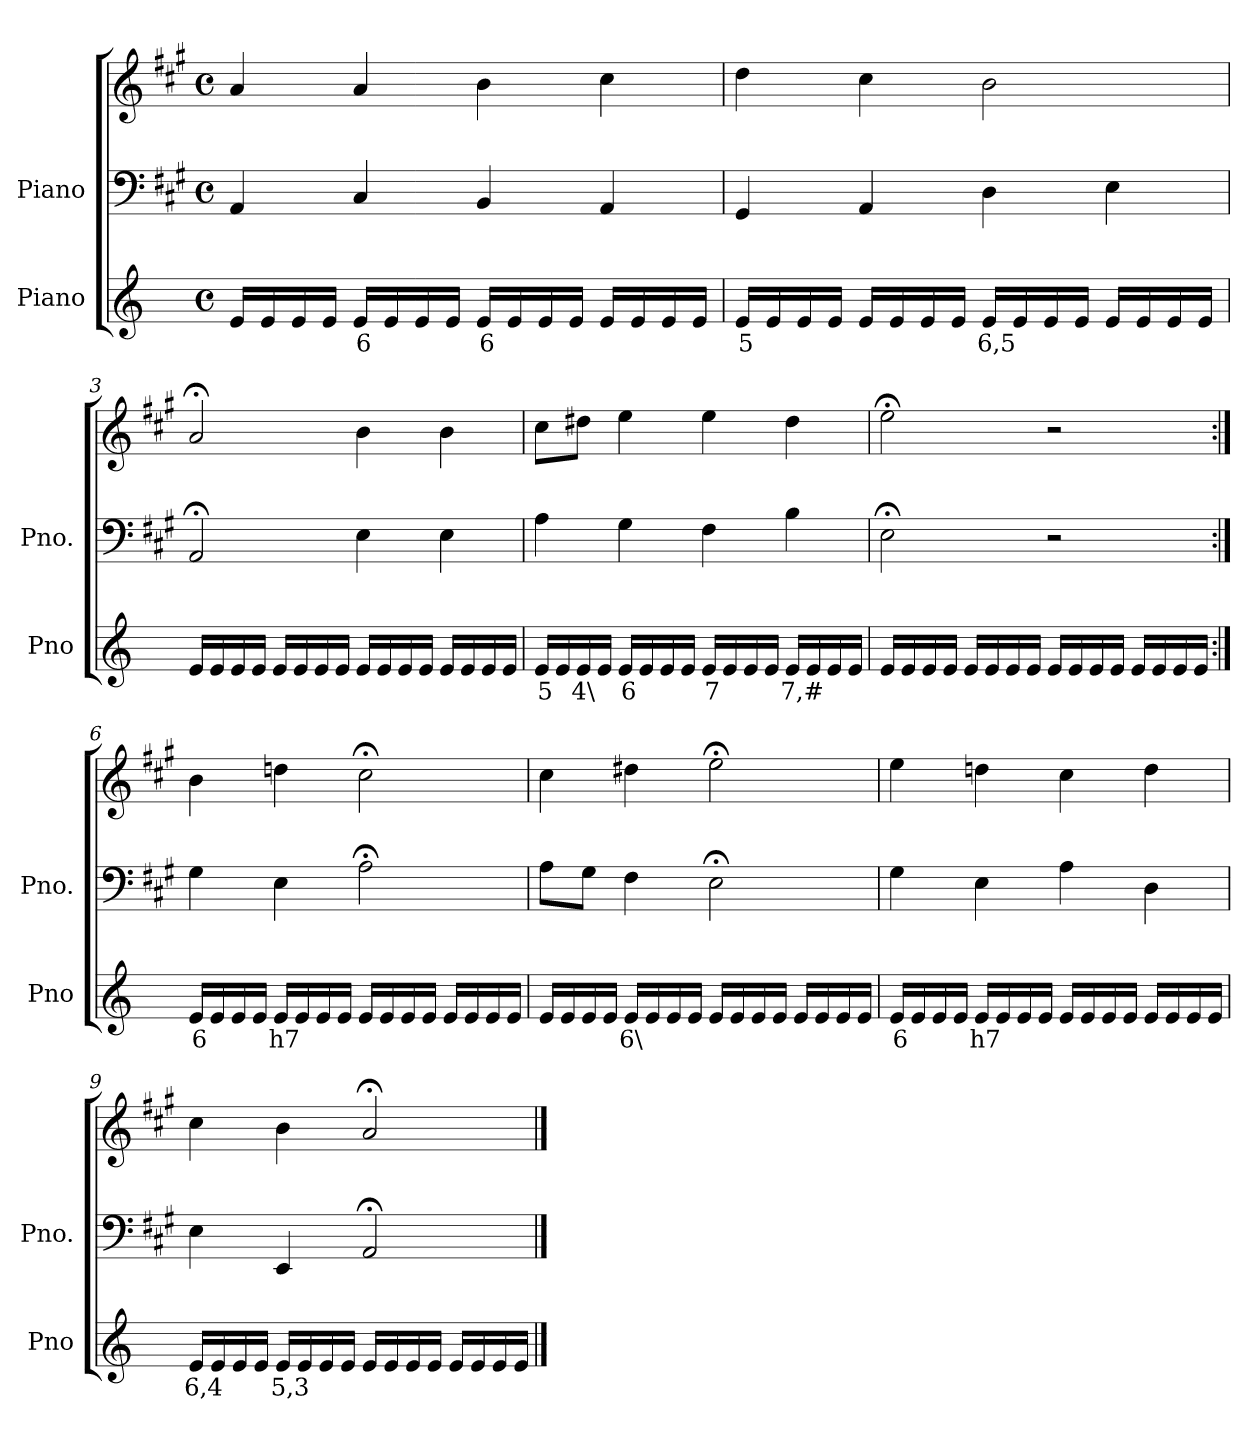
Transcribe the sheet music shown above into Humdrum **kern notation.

**kern	**text	**kern	**kern
*part2	*part2	*part1	*part1
*staff3	*staff3	*staff2	*staff1
*I"Piano	*	*I"Piano	*
*I'Pno	*	*I'Pno.	*
*clefG2	*	*clefF4	*clefG2
*k[]	*	*k[f#c#g#]	*k[f#c#g#]
*M4/4	*	*M4/4	*M4/4
*met(c)	*	*met(c)	*met(c)
=1	=1	=1	=1
16e/LL	.	4AA/	4a/
16e/	.	.	.
16e/	.	.	.
16e/JJ	.	.	.
!	!LO:LY:b	!	!
16e/LL	6	4C#/	4a/
16e/	.	.	.
16e/	.	.	.
16e/JJ	.	.	.
!	!LO:LY:b	!	!
16e/LL	6	4BB/	4b\
16e/	.	.	.
16e/	.	.	.
16e/JJ	.	.	.
16e/LL	.	4AA/	4cc#\
16e/	.	.	.
16e/	.	.	.
16e/JJ	.	.	.
=2	=2	=2	=2
!	!LO:LY:b	!	!
16e/LL	5	4GG#/	4dd\
16e/	.	.	.
16e/	.	.	.
16e/JJ	.	.	.
16e/LL	.	4AA/	4cc#\
16e/	.	.	.
16e/	.	.	.
16e/JJ	.	.	.
!	!LO:LY:b	!	!
16e/LL	6,5	4D\	2b\
16e/	.	.	.
16e/	.	.	.
16e/JJ	.	.	.
16e/LL	.	4E\	.
16e/	.	.	.
16e/	.	.	.
16e/JJ	.	.	.
=3	=3	=3	=3
16e/LL	.	2AA;</	2a;</
16e/	.	.	.
16e/	.	.	.
16e/JJ	.	.	.
16e/LL	.	.	.
16e/	.	.	.
16e/	.	.	.
16e/JJ	.	.	.
16e/LL	.	4E\	4b\
16e/	.	.	.
16e/	.	.	.
16e/JJ	.	.	.
16e/LL	.	4E\	4b\
16e/	.	.	.
16e/	.	.	.
16e/JJ	.	.	.
=4	=4	=4	=4
!	!LO:LY:b	!	!
16e/LL	5	4A\	8cc#\L
16e/	.	.	.
!	!LO:LY:b	!	!
16e/	4\	.	8dd#X\J
16e/JJ	.	.	.
!	!LO:LY:b	!	!
16e/LL	6	4G#\	4ee\
16e/	.	.	.
16e/	.	.	.
16e/JJ	.	.	.
!	!LO:LY:b	!	!
16e/LL	7	4F#\	4ee\
16e/	.	.	.
16e/	.	.	.
16e/JJ	.	.	.
!	!LO:LY:b	!	!
16e/LL	7,#	4B\	4dd#\
16e/	.	.	.
16e/	.	.	.
16e/JJ	.	.	.
=5	=5	=5	=5
16e/LL	.	2E;<\	2ee;<\
16e/	.	.	.
16e/	.	.	.
16e/JJ	.	.	.
16e/LL	.	.	.
16e/	.	.	.
16e/	.	.	.
16e/JJ	.	.	.
16e/LL	.	2r	2r
16e/	.	.	.
16e/	.	.	.
16e/JJ	.	.	.
16e/LL	.	.	.
16e/	.	.	.
16e/	.	.	.
16e/JJ	.	.	.
=6:|!	=6:|!	=6:|!	=6:|!
!	!LO:LY:b	!	!
16e/LL	6	4G#\	4b\
16e/	.	.	.
16e/	.	.	.
16e/JJ	.	.	.
!	!LO:LY:b	!	!
16e/LL	h7	4E\	4ddn\
16e/	.	.	.
16e/	.	.	.
16e/JJ	.	.	.
16e/LL	.	2A;<\	2cc#;<\
16e/	.	.	.
16e/	.	.	.
16e/JJ	.	.	.
16e/LL	.	.	.
16e/	.	.	.
16e/	.	.	.
16e/JJ	.	.	.
=7	=7	=7	=7
16e/LL	.	8A\L	4cc#\
16e/	.	.	.
!	!LO:LY:b	!	!
16e/	_	8G#\J	.
16e/JJ	.	.	.
!	!LO:LY:b	!	!
16e/LL	6\	4F#\	4dd#X\
16e/	.	.	.
16e/	.	.	.
16e/JJ	.	.	.
16e/LL	.	2E;<\	2ee;<\
16e/	.	.	.
16e/	.	.	.
16e/JJ	.	.	.
16e/LL	.	.	.
16e/	.	.	.
16e/	.	.	.
16e/JJ	.	.	.
=8	=8	=8	=8
!	!LO:LY:b	!	!
16e/LL	6	4G#\	4ee\
16e/	.	.	.
16e/	.	.	.
16e/JJ	.	.	.
!	!LO:LY:b	!	!
16e/LL	h7	4E\	4ddn\
16e/	.	.	.
16e/	.	.	.
16e/JJ	.	.	.
16e/LL	.	4A\	4cc#\
16e/	.	.	.
16e/	.	.	.
16e/JJ	.	.	.
16e/LL	.	4D\	4dd\
16e/	.	.	.
16e/	.	.	.
16e/JJ	.	.	.
=9	=9	=9	=9
!	!LO:LY:b	!	!
16e/LL	6,4	4E\	4cc#\
16e/	.	.	.
16e/	.	.	.
16e/JJ	.	.	.
!	!LO:LY:b	!	!
16e/LL	5,3	4EE/	4b\
16e/	.	.	.
16e/	.	.	.
16e/JJ	.	.	.
16e/LL	.	2AA;</	2a;</
16e/	.	.	.
16e/	.	.	.
16e/JJ	.	.	.
16e/LL	.	.	.
16e/	.	.	.
16e/	.	.	.
16e/JJ	.	.	.
==	==	==	==
*-	*-	*-	*-
